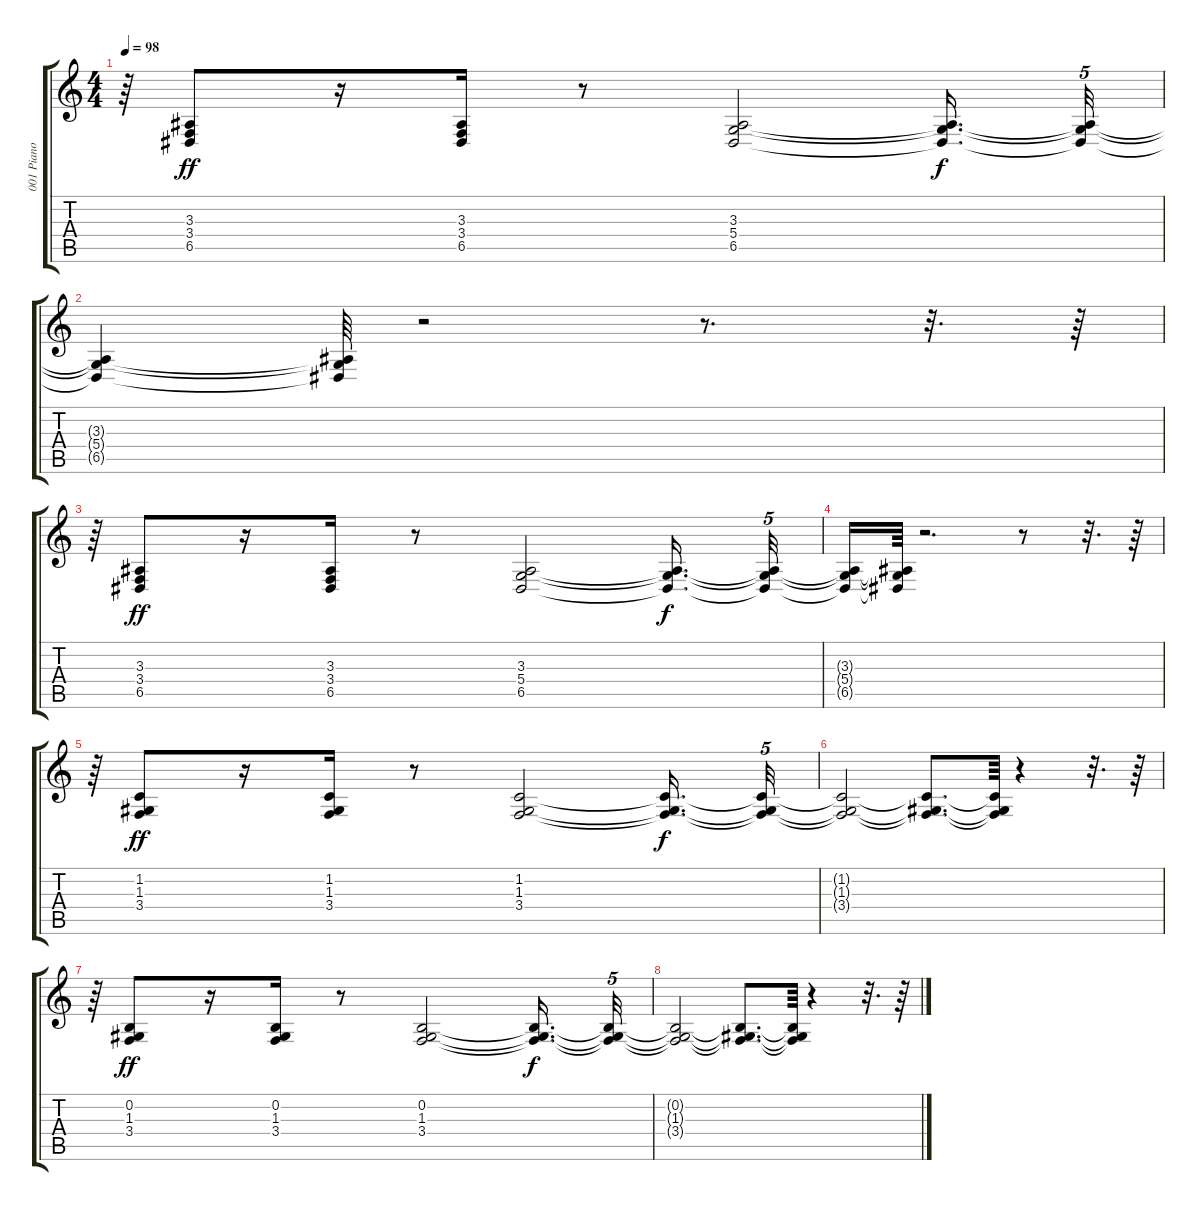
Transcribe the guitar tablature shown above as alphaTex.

\track ("001 Piano                               " "001 Piano ") {instrument acousticgrandpiano}
\staff {score tabs}
\tuning (E4 B3 G3 D3 A2 E2) {hide}
\ts (4 4)
\tempo 98
\clef g2
\ks c
r.64{dy f} (3.3 3.4 6.5).8{dy ff} r.16 (3.3 3.4 6.5).16 r.8 (3.3 5.4 6.5).2 (3.3{t} 5.4{t} 6.5{t}).16{d dy f} (3.3{t} 5.4{t} 6.5{t}).32{tu (5 4)} |
(3.3{t} 5.4{t} 6.5{t}).4 (3.3{t} 5.4{t} 6.5{t}).64 r.2 r.8{d} r.32{d} r.64 |
r.64 (3.3 3.4 6.5).8{dy ff} r.16 (3.3 3.4 6.5).16 r.8 (3.3 5.4 6.5).2 (3.3{t} 5.4{t} 6.5{t}).16{d dy f} (3.3{t} 5.4{t} 6.5{t}).32{tu (5 4)} |
(3.3{t} 5.4{t} 6.5{t}).16 (3.3{t} 5.4{t} 6.5{t}).64 r.2{d} r.8 r.32{d} r.64 |
r.64 (1.2 1.3 3.4).8{dy ff} r.16 (1.2 1.3 3.4).16 r.8 (1.2 1.3 3.4).2 (1.2{t} 1.3{t} 3.4{t}).16{d dy f} (1.2{t} 1.3{t} 3.4{t}).32{tu (5 4)} |
(1.2{t} 1.3{t} 3.4{t}).2 (1.2{t} 1.3{t} 3.4{t}).8{d} (1.2{t} 1.3{t} 3.4{t}).64 r.4 r.32{d} r.64 |
r.64 (0.2 1.3 3.4).8{dy ff} r.16 (0.2 1.3 3.4).16 r.8 (0.2 1.3 3.4).2 (0.2{t} 1.3{t} 3.4{t}).16{d dy f} (0.2{t} 1.3{t} 3.4{t}).32{tu (5 4)} |
(0.2{t} 1.3{t} 3.4{t}).2 (0.2{t} 1.3{t} 3.4{t}).8{d} (0.2{t} 1.3{t} 3.4{t}).64 r.4 r.32{d} r.64
